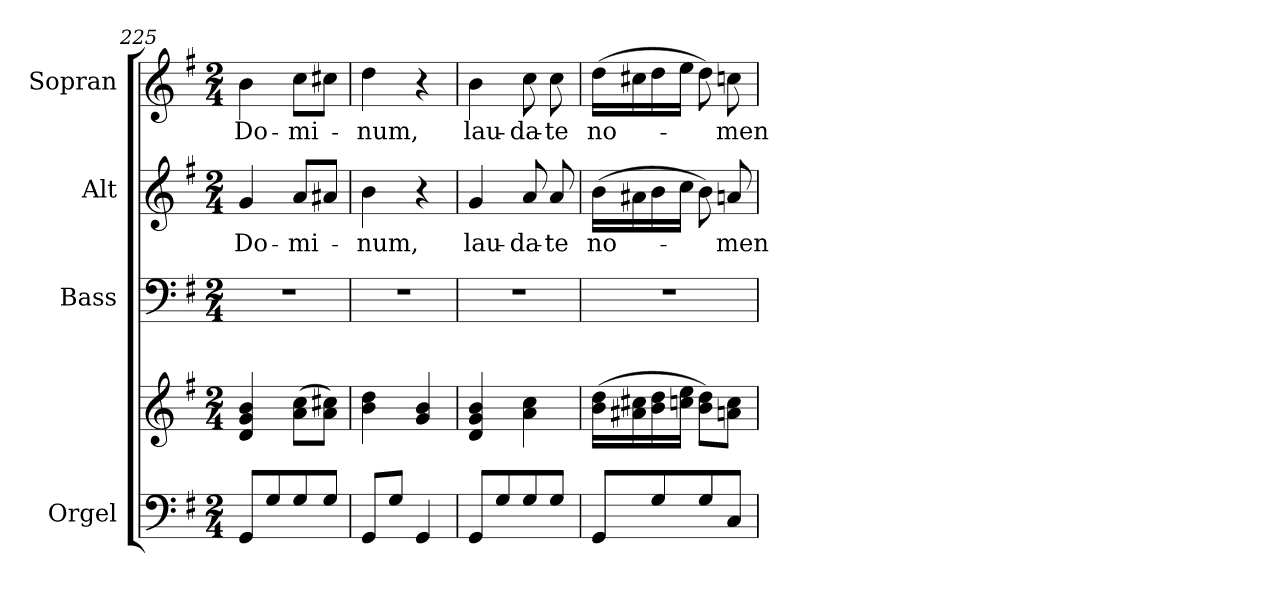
**kern	**kern	**kern	**kern	**text	**kern	**text
*part4	*part4	*part3	*part2	*part2	*part1	*part1
*staff5	*staff4	*staff3	*staff2	*staff2	*staff1	*staff1
*I"Orgel	*	*I"Bass	*I"Alt	*	*I"Sopran	*
*I'Org.	*	*I'B.	*I'A.	*	*I'S.	*
*clefF4	*clefG2	*clefF4	*clefG2	*	*clefG2	*
*k[f#]	*k[f#]	*k[f#]	*k[f#]	*	*k[f#]	*
*G:	*G:	*G:	*G:	*	*G:	*
*M2/4	*M2/4	*M2/4	*M2/4	*	*M2/4	*
=225	=225	=225	=225	=225	=225	=225
!	!	!	!	!LO:LY:b	!	!LO:LY:b
8GG/L	4d/ 4g/ 4b/	2r	4g/	Do-	4b\	Do-
8G/	.	.	.	.	.	.
!	!	!	!	!LO:LY:b	!	!LO:LY:b
8G/	(>8a\ 8cc\L	.	8a/L	-mi-	8cc\L	-mi-
8G/J	8a\ 8cc#X\J)	.	8a#X/J	.	8cc#X\J	.
=226	=226	=226	=226	=226	=226	=226
!	!	!	!	!LO:LY:b	!	!LO:LY:b
8GG/L	4b\ 4dd\	2r	4b\	-num,	4dd\	-num,
8G/J	.	.	.	.	.	.
4GG/	4g/ 4b/	.	4r	.	4r	.
=227	=227	=227	=227	=227	=227	=227
!	!	!	!	!LO:LY:b	!	!LO:LY:b
8GG/L	4d/ 4g/ 4b/	2r	4g/	lau-	4b\	lau-
8G/	.	.	.	.	.	.
!	!	!	!	!LO:LY:b	!	!LO:LY:b
8G/	4a\ 4cc\	.	8a/	-da-	8cc\	-da-
!	!	!	!	!LO:LY:b	!	!LO:LY:b
8G/J	.	.	8a/	-te	8cc\	-te
=228	=228	=228	=228	=228	=228	=228
!	!	!	!	!LO:LY:b	!	!LO:LY:b
8GG/L	(>16b\ 16dd\LL	2r	(>16b\LL	no-	(>16dd\LL	no-
.	16a#X\ 16cc#X\	.	16a#X\	.	16cc#X\	.
8G/	16b\ 16dd\	.	16b\	.	16dd\	.
.	16ccn\ 16ee\JJ	.	16cc\JJ	.	16ee\JJ	.
8G/	8b\ 8dd\L)	.	8b\)	.	8dd\)	.
!	!	!	!	!LO:LY:b	!	!LO:LY:b
8C/J	8an\ 8cc\J	.	8an/	-men	8ccn\	-men
=	=	=	=	=	=	=
*-	*-	*-	*-	*-	*-	*-
